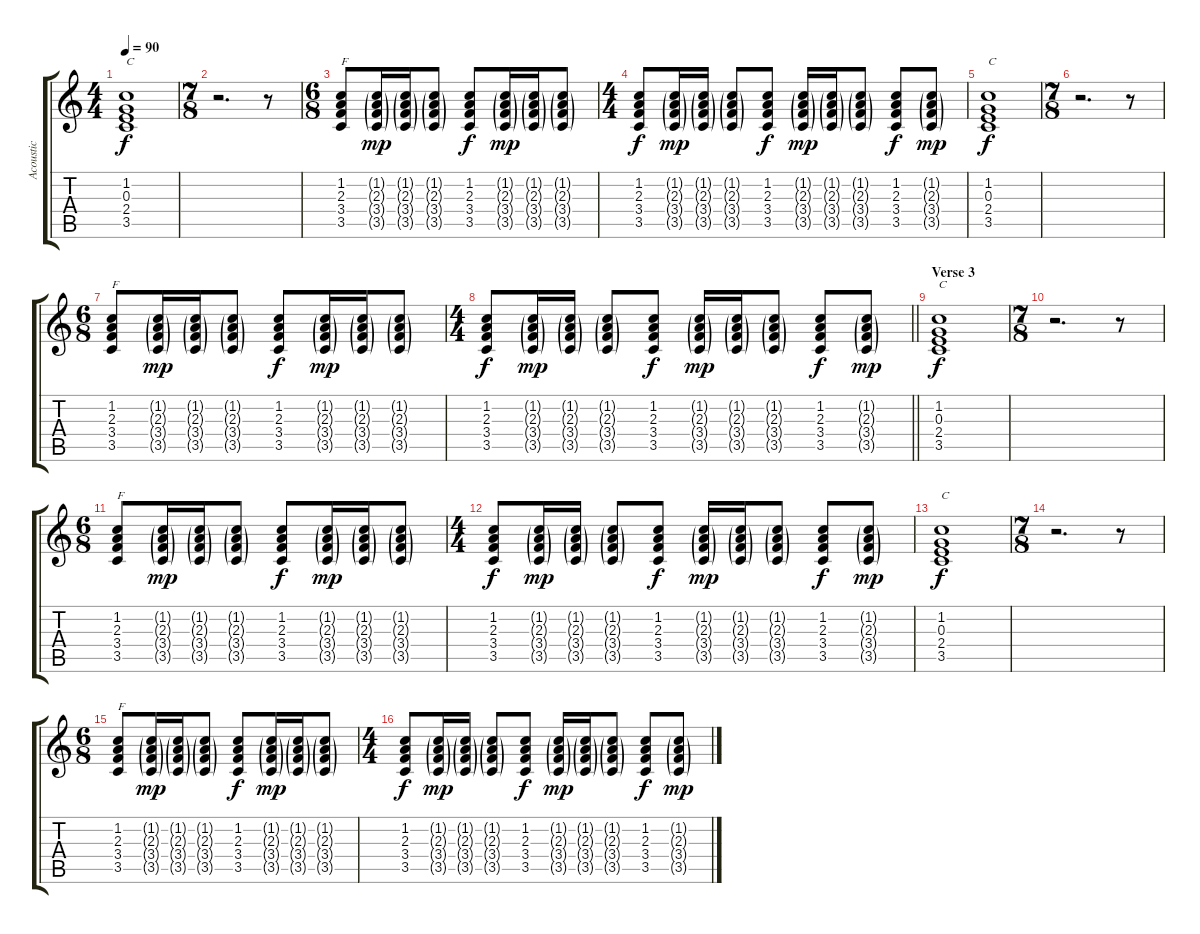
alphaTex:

\track ("Acoustic" "Acoustic") {instrument acousticguitarsteel}
\staff {score tabs}
\tuning (E4 B3 G3 D3 A2 E2) {hide}
\ts (4 4)
\tempo 90
\clef g2
\ks c
(1.2 0.3 2.4 3.5).1{txt "C" dy f} |
\ts (7 8)
r.2{d} r.8 |
\ts (6 8)
(1.2 2.3 3.4 3.5).8{txt "F"} (1.2{g} 2.3{g} 3.4{g} 3.5{g}).16{dy mp} (1.2{g} 2.3{g} 3.4{g} 3.5{g}).16 (1.2{g} 2.3{g} 3.4{g} 3.5{g}).8 (1.2 2.3 3.4 3.5).8{dy f} (1.2{g} 2.3{g} 3.4{g} 3.5{g}).16{dy mp} (1.2{g} 2.3{g} 3.4{g} 3.5{g}).16 (1.2{g} 2.3{g} 3.4{g} 3.5{g}).8 |
\ts (4 4)
(1.2 2.3 3.4 3.5).8{dy f} (1.2{g} 2.3{g} 3.4{g} 3.5{g}).16{dy mp} (1.2{g} 2.3{g} 3.4{g} 3.5{g}).16 (1.2{g} 2.3{g} 3.4{g} 3.5{g}).8 (1.2 2.3 3.4 3.5).8{dy f} (1.2{g} 2.3{g} 3.4{g} 3.5{g}).16{dy mp} (1.2{g} 2.3{g} 3.4{g} 3.5{g}).16 (1.2{g} 2.3{g} 3.4{g} 3.5{g}).8 (1.2 2.3 3.4 3.5).8{dy f} (1.2{g} 2.3{g} 3.4{g} 3.5{g}).8{dy mp} |
(1.2 0.3 2.4 3.5).1{txt "C" dy f} |
\ts (7 8)
r.2{d} r.8 |
\ts (6 8)
(1.2 2.3 3.4 3.5).8{txt "F"} (1.2{g} 2.3{g} 3.4{g} 3.5{g}).16{dy mp} (1.2{g} 2.3{g} 3.4{g} 3.5{g}).16 (1.2{g} 2.3{g} 3.4{g} 3.5{g}).8 (1.2 2.3 3.4 3.5).8{dy f} (1.2{g} 2.3{g} 3.4{g} 3.5{g}).16{dy mp} (1.2{g} 2.3{g} 3.4{g} 3.5{g}).16 (1.2{g} 2.3{g} 3.4{g} 3.5{g}).8 |
\ts (4 4)
\barLineRight lightlight
(1.2 2.3 3.4 3.5).8{dy f} (1.2{g} 2.3{g} 3.4{g} 3.5{g}).16{dy mp} (1.2{g} 2.3{g} 3.4{g} 3.5{g}).16 (1.2{g} 2.3{g} 3.4{g} 3.5{g}).8 (1.2 2.3 3.4 3.5).8{dy f} (1.2{g} 2.3{g} 3.4{g} 3.5{g}).16{dy mp} (1.2{g} 2.3{g} 3.4{g} 3.5{g}).16 (1.2{g} 2.3{g} 3.4{g} 3.5{g}).8 (1.2 2.3 3.4 3.5).8{dy f} (1.2{g} 2.3{g} 3.4{g} 3.5{g}).8{dy mp} |
\section ("" "Verse 3")
(1.2 0.3 2.4 3.5).1{txt "C" dy f} |
\ts (7 8)
r.2{d} r.8 |
\ts (6 8)
(1.2 2.3 3.4 3.5).8{txt "F"} (1.2{g} 2.3{g} 3.4{g} 3.5{g}).16{dy mp} (1.2{g} 2.3{g} 3.4{g} 3.5{g}).16 (1.2{g} 2.3{g} 3.4{g} 3.5{g}).8 (1.2 2.3 3.4 3.5).8{dy f} (1.2{g} 2.3{g} 3.4{g} 3.5{g}).16{dy mp} (1.2{g} 2.3{g} 3.4{g} 3.5{g}).16 (1.2{g} 2.3{g} 3.4{g} 3.5{g}).8 |
\ts (4 4)
(1.2 2.3 3.4 3.5).8{dy f} (1.2{g} 2.3{g} 3.4{g} 3.5{g}).16{dy mp} (1.2{g} 2.3{g} 3.4{g} 3.5{g}).16 (1.2{g} 2.3{g} 3.4{g} 3.5{g}).8 (1.2 2.3 3.4 3.5).8{dy f} (1.2{g} 2.3{g} 3.4{g} 3.5{g}).16{dy mp} (1.2{g} 2.3{g} 3.4{g} 3.5{g}).16 (1.2{g} 2.3{g} 3.4{g} 3.5{g}).8 (1.2 2.3 3.4 3.5).8{dy f} (1.2{g} 2.3{g} 3.4{g} 3.5{g}).8{dy mp} |
(1.2 0.3 2.4 3.5).1{txt "C" dy f} |
\ts (7 8)
r.2{d} r.8 |
\ts (6 8)
(1.2 2.3 3.4 3.5).8{txt "F"} (1.2{g} 2.3{g} 3.4{g} 3.5{g}).16{dy mp} (1.2{g} 2.3{g} 3.4{g} 3.5{g}).16 (1.2{g} 2.3{g} 3.4{g} 3.5{g}).8 (1.2 2.3 3.4 3.5).8{dy f} (1.2{g} 2.3{g} 3.4{g} 3.5{g}).16{dy mp} (1.2{g} 2.3{g} 3.4{g} 3.5{g}).16 (1.2{g} 2.3{g} 3.4{g} 3.5{g}).8 |
\ts (4 4)
(1.2 2.3 3.4 3.5).8{dy f} (1.2{g} 2.3{g} 3.4{g} 3.5{g}).16{dy mp} (1.2{g} 2.3{g} 3.4{g} 3.5{g}).16 (1.2{g} 2.3{g} 3.4{g} 3.5{g}).8 (1.2 2.3 3.4 3.5).8{dy f} (1.2{g} 2.3{g} 3.4{g} 3.5{g}).16{dy mp} (1.2{g} 2.3{g} 3.4{g} 3.5{g}).16 (1.2{g} 2.3{g} 3.4{g} 3.5{g}).8 (1.2 2.3 3.4 3.5).8{dy f} (1.2{g} 2.3{g} 3.4{g} 3.5{g}).8{dy mp}
